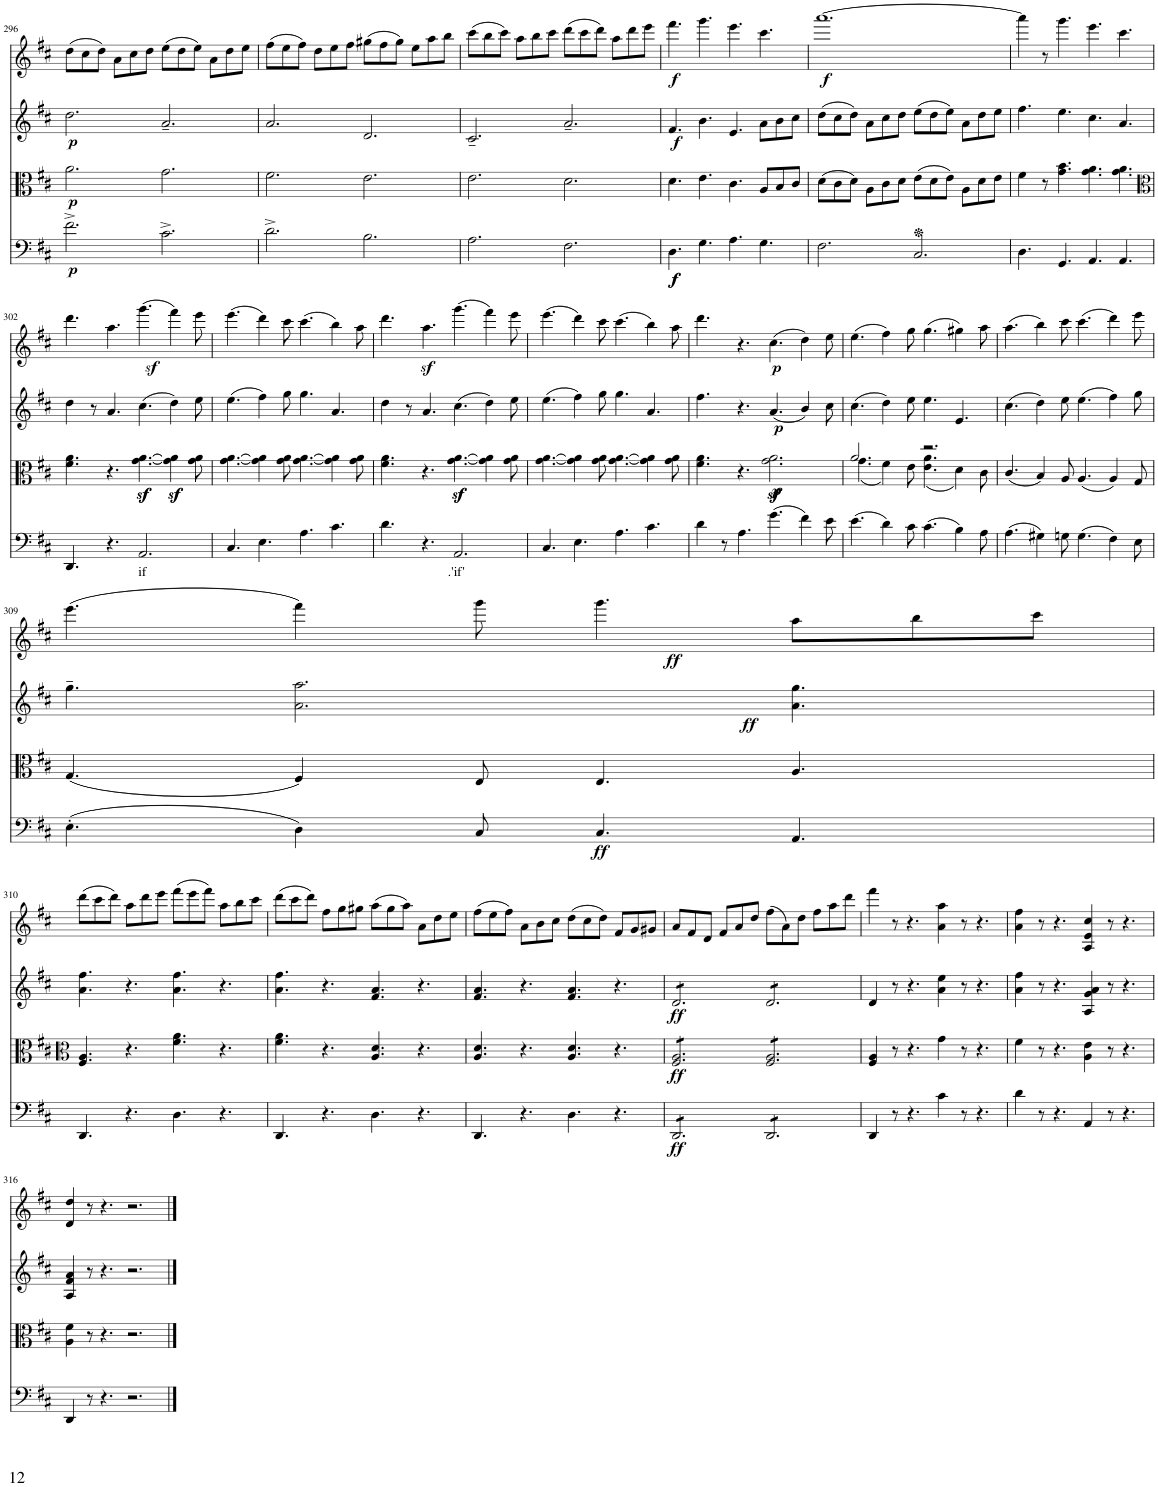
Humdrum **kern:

**kern	**text	**dynam	**kern	**dynam	**kern	**dynam	**kern	**dynam
*part4	*part4	*part4	*part3	*part3	*part2	*part2	*part1	*part1
*staff4	*staff4	*staff4	*staff3	*staff3	*staff2	*staff2	*staff1	*staff1
*I"Piano	*	*	*I"Piano	*	*I"Piano	*	*I"Piano	*
*I'Pno	*	*	*I'Pno	*	*I'Pno	*	*I'Pno	*
!!LO:PB:g=z
*clefF4	*	*	*clefC3	*	*clefG2	*	*clefG2	*
*k[f#c#]	*	*	*k[f#c#]	*	*k[f#c#]	*	*k[f#c#]	*
*M12/8	*	*	*M12/8	*	*M12/8	*	*M12/8	*
=296	=296	=296	=296	=296	=296	=296	=296	=296
!	!	!LO:DY:b	!	!LO:DY:b	!	!LO:DY:b	!	!
2.f#^\	.	p	2.a\	p	2.dd\	p	(8dd\L	.
.	.	.	.	.	.	.	8cc#\	.
.	.	.	.	.	.	.	8dd\J)	.
.	.	.	.	.	.	.	8a\L	.
.	.	.	.	.	.	.	8cc#\	.
.	.	.	.	.	.	.	8dd\J	.
2.c#^\	.	.	2.g\	.	2.a~/	.	(8ee\L	.
.	.	.	.	.	.	.	8dd\	.
.	.	.	.	.	.	.	8ee\J)	.
.	.	.	.	.	.	.	8a\L	.
.	.	.	.	.	.	.	8dd\	.
.	.	.	.	.	.	.	8ee\J	.
=297	=297	=297	=297	=297	=297	=297	=297	=297
2.d^\	.	.	2.f#\	.	2.a/	.	(8ff#\L	.
.	.	.	.	.	.	.	8ee\	.
.	.	.	.	.	.	.	8ff#\J)	.
.	.	.	.	.	.	.	8dd\L	.
.	.	.	.	.	.	.	8ee\	.
.	.	.	.	.	.	.	8ff#\J	.
2.B\	.	.	2.e\	.	2.d/	.	(8gg#X\L	.
.	.	.	.	.	.	.	8ff#\	.
.	.	.	.	.	.	.	8gg#\J)	.
.	.	.	.	.	.	.	8ee\L	.
.	.	.	.	.	.	.	8aa\	.
.	.	.	.	.	.	.	8bb\J	.
=298	=298	=298	=298	=298	=298	=298	=298	=298
2.A\	.	.	2.e\	.	2.c#~/	.	(8ccc#\L	.
.	.	.	.	.	.	.	8bb\	.
.	.	.	.	.	.	.	8ccc#\J)	.
.	.	.	.	.	.	.	8aa\L	.
.	.	.	.	.	.	.	8bb\	.
.	.	.	.	.	.	.	8ccc#\J	.
2.F#\	.	.	2.d\	.	2.a~/	.	(8ddd\L	.
.	.	.	.	.	.	.	8ccc#\	.
.	.	.	.	.	.	.	8ddd\J)	.
.	.	.	.	.	.	.	8aa\L	.
.	.	.	.	.	.	.	8ddd\	.
.	.	.	.	.	.	.	8eee\J	.
=299	=299	=299	=299	=299	=299	=299	=299	=299
!	!	!LO:DY:b	!	!	!	!	!	!
!	!	!LO:DY:n=1:b	!	!	!	!LO:DY:b	!	!LO:DY:b
4.D\	.	f f	4.d\	.	4.f#/	f	4.fff#\	f
4.G\	.	.	4.e\	.	4.b\	.	4.ggg\	.
4.A\	.	.	4.c#\	.	4.e/	.	4.eee\	.
4.G\	.	.	8A/L	.	8a\L	.	4.ccc#\	.
.	.	.	8B/	.	8b\	.	.	.
.	.	.	8c#/J	.	8cc#\J	.	.	.
=300	=300	=300	=300	=300	=300	=300	=300	=300
!	!	!	!	!	!	!	!	!LO:DY:b
2.F#\	.	.	(8d\L	.	(8dd\L	.	[1.aaa	f
.	.	.	8c#\	.	8cc#\	.	.	.
.	.	.	8d\J)	.	8dd\J)	.	.	.
.	.	.	8A\L	.	8a\L	.	.	.
.	.	.	8c#\	.	8cc#\	.	.	.
.	.	.	8d\J	.	8dd\J	.	.	.
2.C#/	.	.	(8e\L	.	(8ee\L	.	.	.
.	.	.	8d\	.	8dd\	.	.	.
.	.	.	8e\J)	.	8ee\J)	.	.	.
.	.	.	8A\L	.	8a\L	.	.	.
.	.	.	8d\	.	8dd\	.	.	.
.	.	.	8e\J	.	8ee\J	.	.	.
=301	=301	=301	=301	=301	=301	=301	=301	=301
4.D\	.	.	4f#\	.	4.ff#\	.	4aaa\]	.
.	.	.	8r	.	.	.	8r	.
4.GG/	.	.	4.g\ 4.b\	.	4.ee\	.	4.ggg\	.
4.AA/	.	.	4.g\ 4.a\	.	4.cc#\	.	4.eee\	.
4.AA/	.	.	4.g\ 4.a\	.	4.a/	.	4.ccc#\	.
!!LO:LB:g=z
=302	=302	=302	=302	=302	=302	=302	=302	=302
*	*	*	*clefC3	*	*	*	*	*
*	*	*	*	*	*	*	*^	*
4.DD/	.	.	4.f#\ 4.a\	.	4dd\	.	4.ddd\	2..ryy	.
.	.	.	.	.	8r	.	.	.	.
4.r	.	.	4.r	.	4.a/	.	4.aa\	.	.
!	!LO:LY:b	!	!	!	!	!	!	!	!
2.AA/	if	.	[4.g\z< [4.a\z<	.	(4.cc#\	.	(4.ggg\	.	.
!	!	!	!	!	!	!	!	!	!LO:DY:b
.	.	.	.	.	.	.	.	2ryy	sf
.	.	.	4g\]z< 4a\]z<	.	4dd\)	.	4fff#\)	.	.
.	.	.	8g\ 8a\	.	8ee\	.	8eee\	8ryy	.
*	*	*	*	*	*	*	*v	*v	*
=303	=303	=303	=303	=303	=303	=303	=303	=303
4.C#/	.	.	[4.g\ [4.a\	.	(4.ee\	.	(4.eee\	.
4.E\	.	.	4g\] 4a\]	.	4ff#\)	.	4ddd\)	.
.	.	.	8g\ 8a\	.	8gg\	.	8ccc#\	.
4.A\	.	.	[4.g\ [4.a\	.	4.gg\	.	(4.ccc#\	.
4.c#\	.	.	4g\] 4a\]	.	4.a/	.	4bb\)	.
.	.	.	8g\ 8a\	.	.	.	8aa\	.
=304	=304	=304	=304	=304	=304	=304	=304	=304
4.d\	.	.	4.f#\ 4.a\	.	4dd\	.	4.ddd\	.
.	.	.	.	.	8r	.	.	.
4.r	.	.	4.r	.	4.a/	.	4.aaz<\	.
!	!LO:LY:b	!	!	!	!	!	!	!
2.AA/	.'if'	.	[4.g\z< [4.a\z<	.	(4.cc#\	.	(4.ggg\	.
.	.	.	4g\] 4a\]	.	4dd\)	.	4fff#\)	.
.	.	.	8g\ 8a\	.	8ee\	.	8eee\	.
=305	=305	=305	=305	=305	=305	=305	=305	=305
4.C#/	.	.	[4.g\ [4.a\	.	(4.ee\	.	(4.eee\	.
4.E\	.	.	4g\] 4a\]	.	4ff#\)	.	4ddd\)	.
.	.	.	8g\ 8a\	.	8gg\	.	8ccc#\	.
4.A\	.	.	[4.g\ [4.a\	.	4.gg\	.	(4.ccc#\	.
4.c#\	.	.	4g\] 4a\]	.	4.a/	.	4bb\)	.
.	.	.	8g\ 8a\	.	.	.	8aa\	.
=306	=306	=306	=306	=306	=306	=306	=306	=306
4d\	.	.	4.f#\ 4.a\	.	4.ff#\	.	4.ddd\	.
8r	.	.	.	.	.	.	.	.
4.A\	.	.	4.r	.	4.r	.	4.r	.
!	!	!	!	!LO:DY:b	!	!LO:DY:b	!	!LO:DY:b
(4.g\	.	.	2.g\z< 2.a\z<	p	(4.a/	p	(4.cc#\	p
4f#\)	.	.	.	.	4b/)	.	4dd\)	.
8e\	.	.	.	.	8cc#\	.	8ee\	.
=307	=307	=307	=307	=307	=307	=307	=307	=307
*	*	*	*^	*	*	*	*	*
(4.e\	.	.	2.a/	(4.g\	.	(4.cc#\	.	(4.ee\	.
4d\)	.	.	.	4f#\)	.	4dd\)	.	4ff#\)	.
8c#\	.	.	.	8e\	.	8ee\	.	8gg\	.
(4.c#\	.	.	2.r	(4.e\ 4.a\	.	4.ee\	.	(4.gg\	.
4B\)	.	.	.	4d\)	.	4.e/	.	4gg#X\)	.
8A\	.	.	.	8c#\	.	.	.	8aa\	.
*	*	*	*v	*v	*	*	*	*	*
=308	=308	=308	=308	=308	=308	=308	=308	=308
(4.A\	.	.	(4.c#/	.	(4.cc#\	.	(4.aa\	.
4G#X\)	.	.	4B/)	.	4dd\)	.	4bb\)	.
8Gn\	.	.	8A/	.	8ee\	.	8ccc#\	.
(4.G\	.	.	(4.A/	.	(4.ee\	.	(4.ccc#\	.
4F#\)	.	.	4A/)	.	4ff#\)	.	4ddd\)	.
8E\	.	.	8G/	.	8gg\	.	8eee\	.
!!LO:LB:g=z
=309	=309	=309	=309	=309	=309	=309	=309	=309
*	*	*	*	*	*^	*	*^	*
(4.E'\	.	.	(4.G/	.	4.gg~\	1ryy	.	(4.eee\	2..ryy	.
4D\)	.	.	4F#/)	.	2.a\ 2.aa\	.	.	4fff#\)	.	.
8C#/	.	.	8E/	.	.	.	.	8ggg\	.	.
!	!	!LO:DY:b	!	!	!	!	!	!	!	!
4.C#/	.	ff	4.E/	.	.	.	.	4.ggg\	.	.
!	!	!	!	!	!	!	!	!	!	!LO:DY:b
.	.	.	.	.	.	.	.	.	2ryy	ff
!	!	!	!	!	!	!	!LO:DY:b	!	!	!
.	.	.	.	.	.	2ryy	ff	.	.	.
4.AA/	.	.	4.A/	.	4.a\ 4.gg\	.	.	8aa\L	.	.
.	.	.	.	.	.	.	.	8bb\	.	.
.	.	.	.	.	.	.	.	8ccc#\J	8ryy	.
*	*	*	*	*	*v	*v	*	*	*	*
*	*	*	*	*	*	*	*v	*v	*
!!LO:LB:g=z
=310	=310	=310	=310	=310	=310	=310	=310	=310
*	*	*	*clefC3	*	*	*	*	*
4.DD/	.	.	4.F#/ 4.A/	.	4.a\ 4.ff#\	.	(8ddd\L	.
.	.	.	.	.	.	.	8ccc#\	.
.	.	.	.	.	.	.	8ddd\J)	.
4.r	.	.	4.r	.	4.r	.	8aa\L	.
.	.	.	.	.	.	.	8ddd\	.
.	.	.	.	.	.	.	8eee\J	.
4.D\	.	.	4.f#\ 4.a\	.	4.a\ 4.ff#\	.	(8fff#\L	.
.	.	.	.	.	.	.	8eee\	.
.	.	.	.	.	.	.	8fff#\J)	.
4.r	.	.	4.r	.	4.r	.	8aa\L	.
.	.	.	.	.	.	.	8bb\	.
.	.	.	.	.	.	.	8ccc#\J	.
=311	=311	=311	=311	=311	=311	=311	=311	=311
4.DD/	.	.	4.f#\ 4.a\	.	4.a\ 4.ff#\	.	(8ddd\L	.
.	.	.	.	.	.	.	8ccc#\	.
.	.	.	.	.	.	.	8ddd\J)	.
4.r	.	.	4.r	.	4.r	.	8ff#\L	.
.	.	.	.	.	.	.	8gg\	.
.	.	.	.	.	.	.	8gg#X\J	.
4.D\	.	.	4.A/ 4.d/	.	4.f#/ 4.a/	.	(8aa\L	.
.	.	.	.	.	.	.	8gg#\	.
.	.	.	.	.	.	.	8aa\J)	.
4.r	.	.	4.r	.	4.r	.	8a\L	.
.	.	.	.	.	.	.	8dd\	.
.	.	.	.	.	.	.	8ee\J	.
=312	=312	=312	=312	=312	=312	=312	=312	=312
4.DD/	.	.	4.A/ 4.d/	.	4.f#/ 4.a/	.	(8ff#\L	.
.	.	.	.	.	.	.	8ee\	.
.	.	.	.	.	.	.	8ff#\J)	.
4.r	.	.	4.r	.	4.r	.	8a\L	.
.	.	.	.	.	.	.	8b\	.
.	.	.	.	.	.	.	8cc#\J	.
4.D\	.	.	4.A/ 4.d/	.	4.f#/ 4.a/	.	(8dd\L	.
.	.	.	.	.	.	.	8cc#\	.
.	.	.	.	.	.	.	8dd\J)	.
4.r	.	.	4.r	.	4.r	.	8f#/L	.
.	.	.	.	.	.	.	8g/	.
.	.	.	.	.	.	.	8g#X/J	.
=313	=313	=313	=313	=313	=313	=313	=313	=313
!	!	!LO:DY:b	!	!LO:DY:b	!	!LO:DY:b	!	!
*tremolo	*	*	*	*	*	*	*	*
*	*	*	*tremolo	*	*	*	*	*
*	*	*	*	*	*tremolo	*	*	*
8DD/L	.	ff	8F#/ 8A/L	ff	8d/L	ff	8a/L	.
8DD/	.	.	8F#/ 8A/	.	8d/	.	8f#/	.
8DD/	.	.	8F#/ 8A/	.	8d/	.	8d/J	.
8DD/	.	.	8F#/ 8A/	.	8d/	.	8f#/L	.
8DD/	.	.	8F#/ 8A/	.	8d/	.	8a/	.
8DD/J	.	.	8F#/ 8A/J	.	8d/J	.	8dd/J	.
8DD/L	.	.	8F#/ 8A/L	.	8d/L	.	(8ff#\L	.
8DD/	.	.	8F#/ 8A/	.	8d/	.	8a\)	.
8DD/	.	.	8F#/ 8A/	.	8d/	.	8dd\J	.
8DD/	.	.	8F#/ 8A/	.	8d/	.	8ff#\L	.
8DD/	.	.	8F#/ 8A/	.	8d/	.	8aa\	.
8DD/J	.	.	8F#/ 8A/J	.	8d/J	.	8ddd\J	.
*	*	*	*	*	*Xtremolo	*	*	*
*	*	*	*Xtremolo	*	*	*	*	*
*Xtremolo	*	*	*	*	*	*	*	*
=314	=314	=314	=314	=314	=314	=314	=314	=314
4DD/	.	.	4F#/ 4A/	.	4d/	.	4fff#\	.
8r	.	.	8r	.	8r	.	8r	.
4.r	.	.	4.r	.	4.r	.	4.r	.
4c#\	.	.	4g\	.	4a\ 4ee\	.	4a\ 4aa\	.
8r	.	.	8r	.	8r	.	8r	.
4.r	.	.	4.r	.	4.r	.	4.r	.
=315	=315	=315	=315	=315	=315	=315	=315	=315
4d\	.	.	4f#\	.	4a\ 4ff#\	.	4a\ 4ff#\	.
8r	.	.	8r	.	8r	.	8r	.
4.r	.	.	4.r	.	4.r	.	4.r	.
4AA/	.	.	4A\ 4e\	.	4A/ 4g/ 4a/	.	4A/ 4e/ 4cc#/	.
8r	.	.	8r	.	8r	.	8r	.
4.r	.	.	4.r	.	4.r	.	4.r	.
!!LO:LB:g=z
=316	=316	=316	=316	=316	=316	=316	=316	=316
4DD/	.	.	4A\ 4f#\	.	4A/ 4f#/ 4a/	.	4d/ 4dd/	.
8r	.	.	8r	.	8r	.	8r	.
4.r	.	.	4.r	.	4.r	.	4.r	.
2.r	.	.	2.r	.	2.r	.	2.r	.
==	==	==	==	==	==	==	==	==
*-	*-	*-	*-	*-	*-	*-	*-	*-
